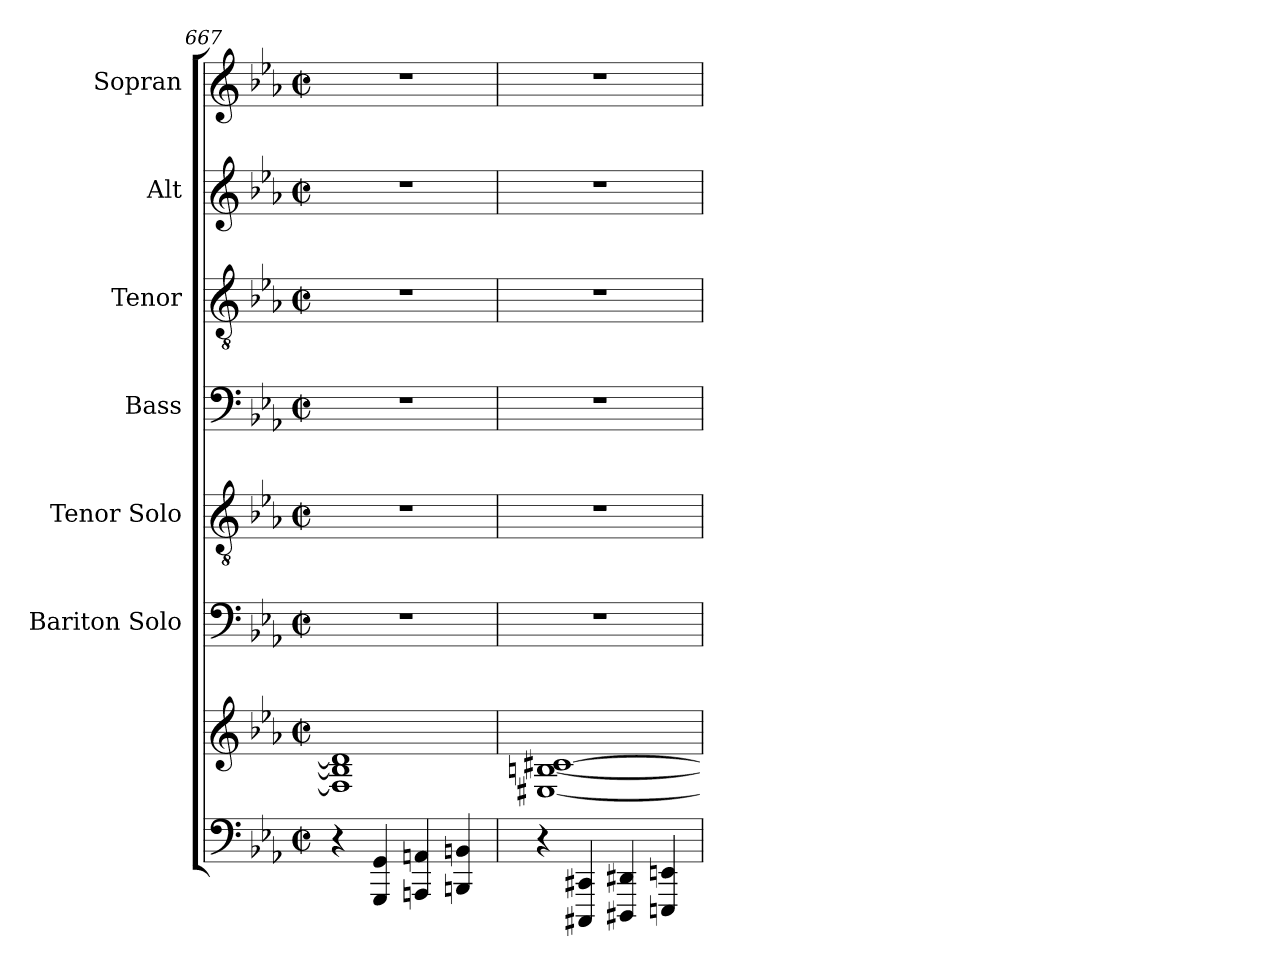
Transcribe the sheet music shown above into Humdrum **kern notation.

**kern	**kern	**kern	**kern	**kern	**kern	**kern	**kern
*part7	*part7	*part6	*part5	*part4	*part3	*part2	*part1
*staff8	*staff7	*staff6	*staff5	*staff4	*staff3	*staff2	*staff1
*	*	*I"Bariton Solo	*I"Tenor Solo	*I"Bass	*I"Tenor	*I"Alt	*I"Sopran
*	*	*	*	*I'B.	*I'T.	*I'A.	*I'S.
*clefF4	*clefG2	*clefF4	*clefGv2	*clefF4	*clefGv2	*clefG2	*clefG2
*k[b-e-a-]	*k[b-e-a-]	*k[b-e-a-]	*k[b-e-a-]	*k[b-e-a-]	*k[b-e-a-]	*k[b-e-a-]	*k[b-e-a-]
*E-:	*E-:	*E-:	*E-:	*E-:	*E-:	*E-:	*E-:
*M2/2	*M2/2	*M2/2	*M2/2	*M2/2	*M2/2	*M2/2	*M2/2
*met(c|)	*met(c|)	*met(c|)	*met(c|)	*met(c|)	*met(c|)	*met(c|)	*met(c|)
=667	=667	=667	=667	=667	=667	=667	=667
4r	1F#] 1B] 1d]	1r	1r	1r	1r	1r	1r
4GGG/ 4GG/	.	.	.	.	.	.	.
4AAAn/ 4AAn/	.	.	.	.	.	.	.
4BBBn/ 4BBn/	.	.	.	.	.	.	.
=668	=668	=668	=668	=668	=668	=668	=668
4r	[1E#X [1Bn [1c#X	1r	1r	1r	1r	1r	1r
4CCC#X/ 4CC#X/	.	.	.	.	.	.	.
4DDD#X/ 4DD#X/	.	.	.	.	.	.	.
4EEEn/ 4EEn/	.	.	.	.	.	.	.
=	=	=	=	=	=	=	=
*-	*-	*-	*-	*-	*-	*-	*-
